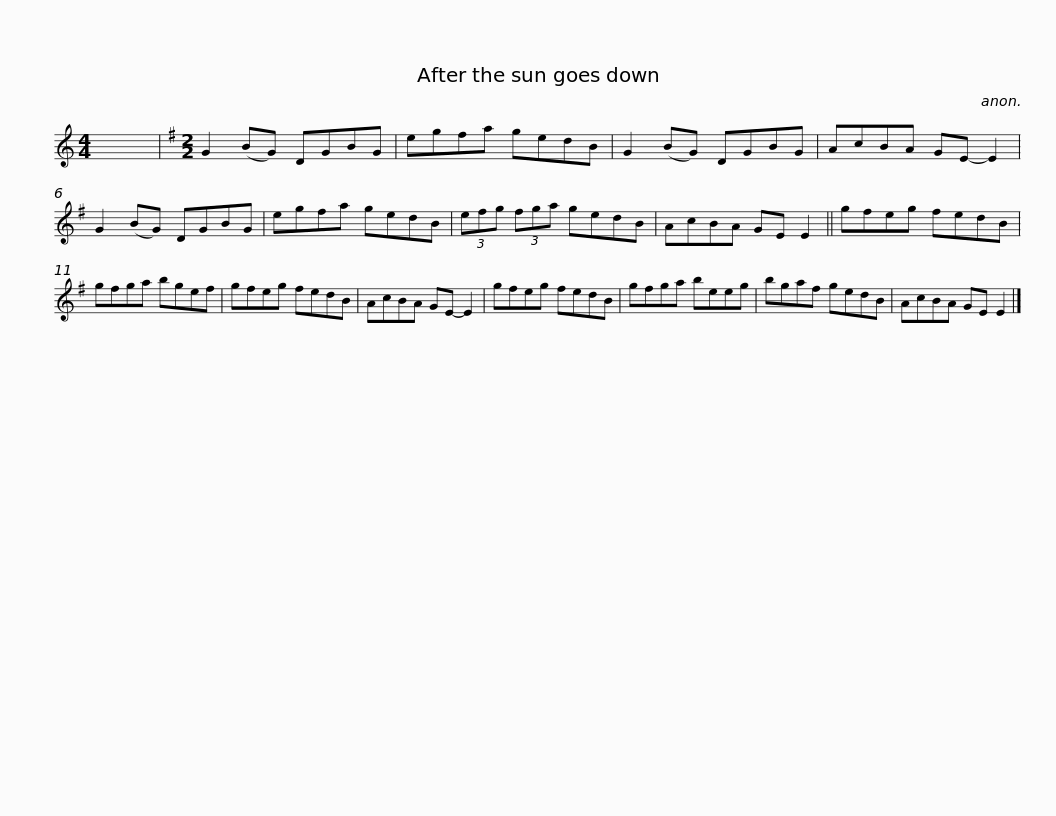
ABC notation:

X:1
L:1/8
M:4/4
I:linebreak $
K:C
V:1 treble
V:1
 x8 |[K:Emin][M:2/2] G2 (BG) DGBG | egfa gedB | G2 (BG) DGBG | AcBA GE- E2 | %5
 G2 (BG) DGBG |$ egfa gedB | (3efg (3fga gedB | AcBA GE E2 || gfeg fedB | %10
 gfga bgef |$ gfeg fedB | AcBA GE- E2 | gfeg fedB | gfga beeg | %15
 bgaf gedB |$ AcBA GE E2 |] %17
